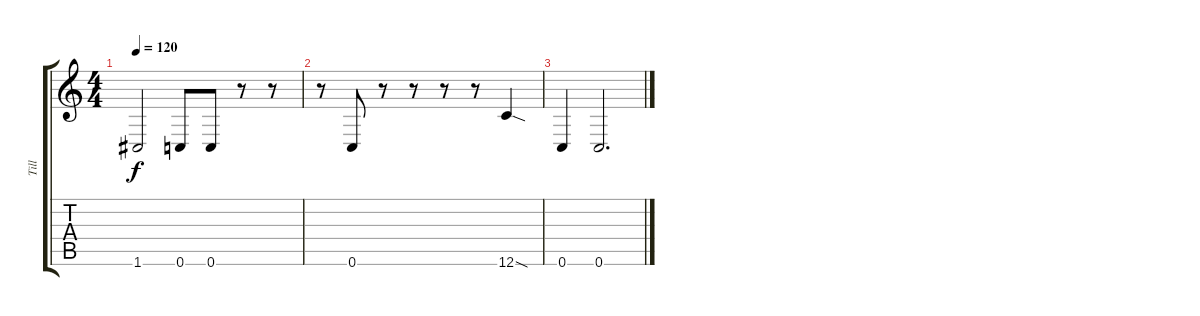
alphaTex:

\track ("Till" "Till") {instrument electricbassfinger}
\staff {score tabs}
\tuning (D4 A3 F3 C3 G2 C2) {hide}
\ts (4 4)
\tempo 120
\clef g2
\ks c
1.6.2{dy f} 0.6.8 0.6.8 r.8 r.8 |
r.8 0.6.8 r.8 r.8 r.8 r.8 12.6{sod}.4 |
0.6.4 0.6.2{d}
